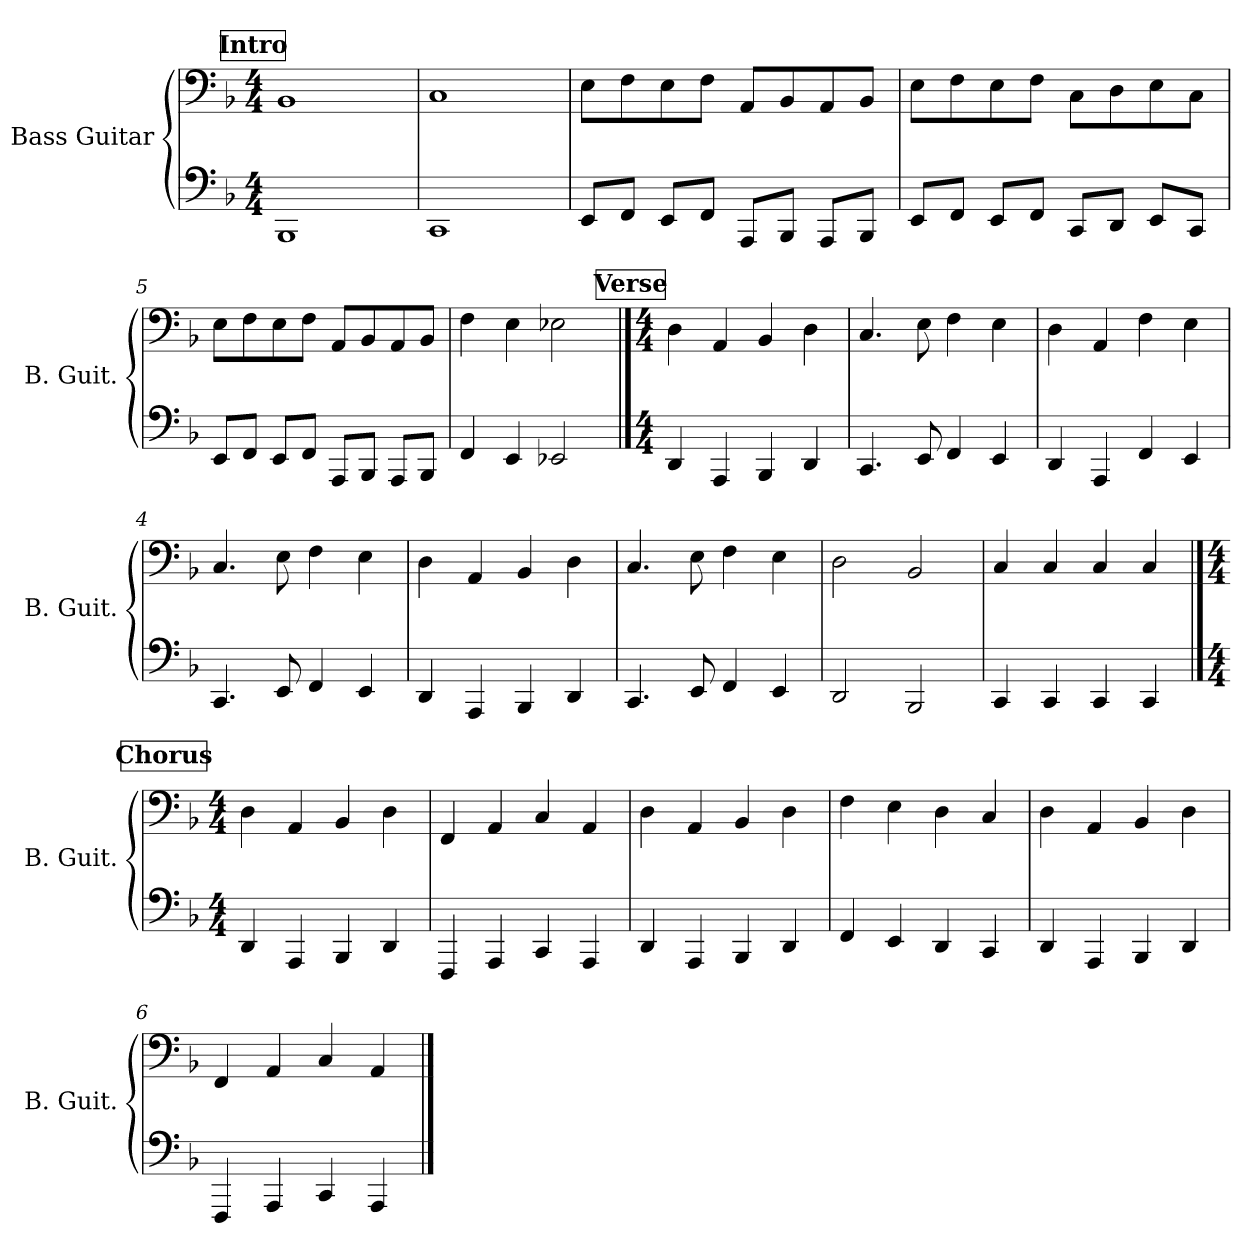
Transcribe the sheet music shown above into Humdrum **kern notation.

**kern	**kern
*part1	*part1
*staff2	*staff1
*I"Bass Guitar	*
*I'B. Guit.	*
*stria4	*
*	*clefF4
*ITrd7c12	*ITrd7c12
*k[b-]	*k[b-]
*M4/4	*M4/4
*MM180	*MM180
!!LO:REH:place=s1:a:B:fs=14:t=Intro
=1	=1
1BBBB-	1BBB-
=2	=2
1CCC	1CC
=3	=3
8EEEL	8EE\L
8FFFJ	8FF\
8EEEL	8EE\
8FFFJ	8FF\J
8AAAAL	8AAA/L
8BBBB-J	8BBB-/
8AAAAL	8AAA/
8BBBB-J	8BBB-/J
=4	=4
8EEEL	8EE\L
8FFFJ	8FF\
8EEEL	8EE\
8FFFJ	8FF\J
8CCCL	8CC\L
8DDDJ	8DD\
8EEEL	8EE\
8CCCJ	8CC\J
=5	=5
8EEEL	8EE\L
8FFFJ	8FF\
8EEEL	8EE\
8FFFJ	8FF\J
8AAAAL	8AAA/L
8BBBB-J	8BBB-/
8AAAAL	8AAA/
8BBBB-J	8BBB-/J
=6	=6
4FFF	4FF\
4EEE	4EE\
2EEE-	2EE-X\
!!LO:LB:g=z
!!LO:REH:place=s1:a:B:fs=14:t=Verse
==1	==1
*stria4	*
*M4/4	*M4/4
4DDD	4DD\
4AAAA	4AAA/
4BBBB-	4BBB-/
4DDD	4DD\
=2	=2
4.CCC	4.CC/
8EEE	8EE\
4FFF	4FF\
4EEE	4EE\
=3	=3
4DDD	4DD\
4AAAA	4AAA/
4FFF	4FF\
4EEE	4EE\
=4	=4
4.CCC	4.CC/
8EEE	8EE\
4FFF	4FF\
4EEE	4EE\
!!LO:LB:g=z
=5	=5
4DDD	4DD\
4AAAA	4AAA/
4BBBB-	4BBB-/
4DDD	4DD\
=6	=6
4.CCC	4.CC/
8EEE	8EE\
4FFF	4FF\
4EEE	4EE\
=7	=7
2DDD	2DD\
2BBBB-	2BBB-/
=8	=8
4CCC	4CC/
4CCC	4CC/
4CCC	4CC/
4CCC	4CC/
!!LO:LB:g=z
!!LO:REH:place=s1:a:B:fs=14:t=Chorus
==1	==1
*stria4	*
*M4/4	*M4/4
4DDD	4DD\
4AAAA	4AAA/
4BBBB-	4BBB-/
4DDD	4DD\
=2	=2
4FFFF	4FFF/
4AAAA	4AAA/
4CCC	4CC/
4AAAA	4AAA/
=3	=3
4DDD	4DD\
4AAAA	4AAA/
4BBBB-	4BBB-/
4DDD	4DD\
=4	=4
4FFF	4FF\
4EEE	4EE\
4DDD	4DD\
4CCC	4CC/
=5	=5
4DDD	4DD\
4AAAA	4AAA/
4BBBB-	4BBB-/
4DDD	4DD\
=6	=6
4FFFF	4FFF/
4AAAA	4AAA/
4CCC	4CC/
4AAAA	4AAA/
==	==
*-	*-
